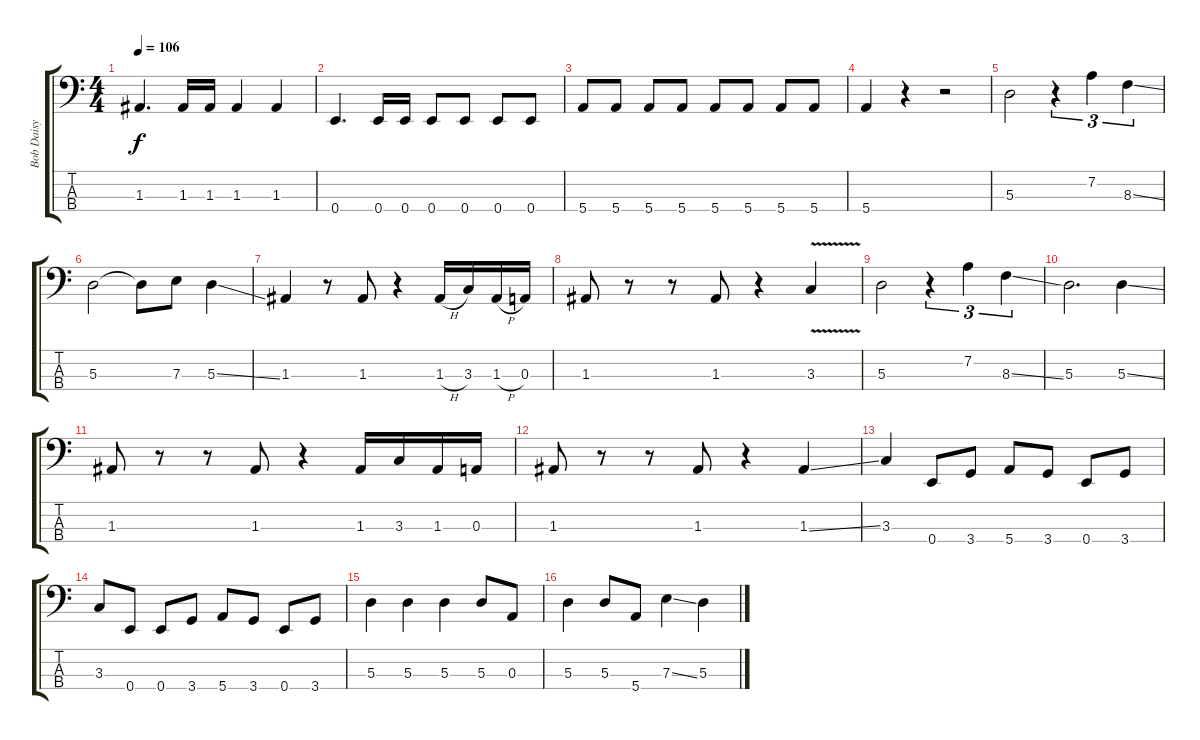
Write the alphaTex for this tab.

\track ("Bob Daisy (Bass)" "Bob Daisy ") {instrument electricbassfinger}
\staff {score tabs}
\tuning (G2 D2 A1 E1) {hide}
\ts (4 4)
\tempo 106
\clef f4
\ks c
1.3.4{d dy f} 1.3.16 1.3.16 1.3.4 1.3.4 |
0.4.4{d} 0.4.16 0.4.16 0.4.8 0.4.8 0.4.8 0.4.8 |
5.4.8 5.4.8 5.4.8 5.4.8 5.4.8 5.4.8 5.4.8 5.4.8 |
5.4.4 r.4 r.2 |
5.3.2 r.4{tu (3 2)} 7.2.4{tu (3 2)} 8.3{ss}.4{tu (3 2)} |
5.3.2 5.3{t}.8 7.3.8 5.3{ss}.4 |
1.3.4 r.8 1.3.8 r.4 1.3{h}.16 3.3.16 1.3{h}.16 0.3.16 |
1.3.8 r.8 r.8 1.3.8 r.4 3.3{v}.4 |
5.3.2 r.4{tu (3 2)} 7.2.4{tu (3 2)} 8.3{ss}.4{tu (3 2)} |
5.3.2{d} 5.3{ss}.4 |
1.3.8 r.8 r.8 1.3.8 r.4 1.3.16 3.3.16 1.3.16 0.3.16 |
1.3.8 r.8 r.8 1.3.8 r.4 1.3{ss}.4 |
3.3.4 0.4.8 3.4.8 5.4.8 3.4.8 0.4.8 3.4.8 |
3.3.8 0.4.8 0.4.8 3.4.8 5.4.8 3.4.8 0.4.8 3.4.8 |
5.3.4 5.3.4 5.3.4 5.3.8 0.3.8 |
5.3.4 5.3.8 5.4.8 7.3{ss}.4 5.3.4
